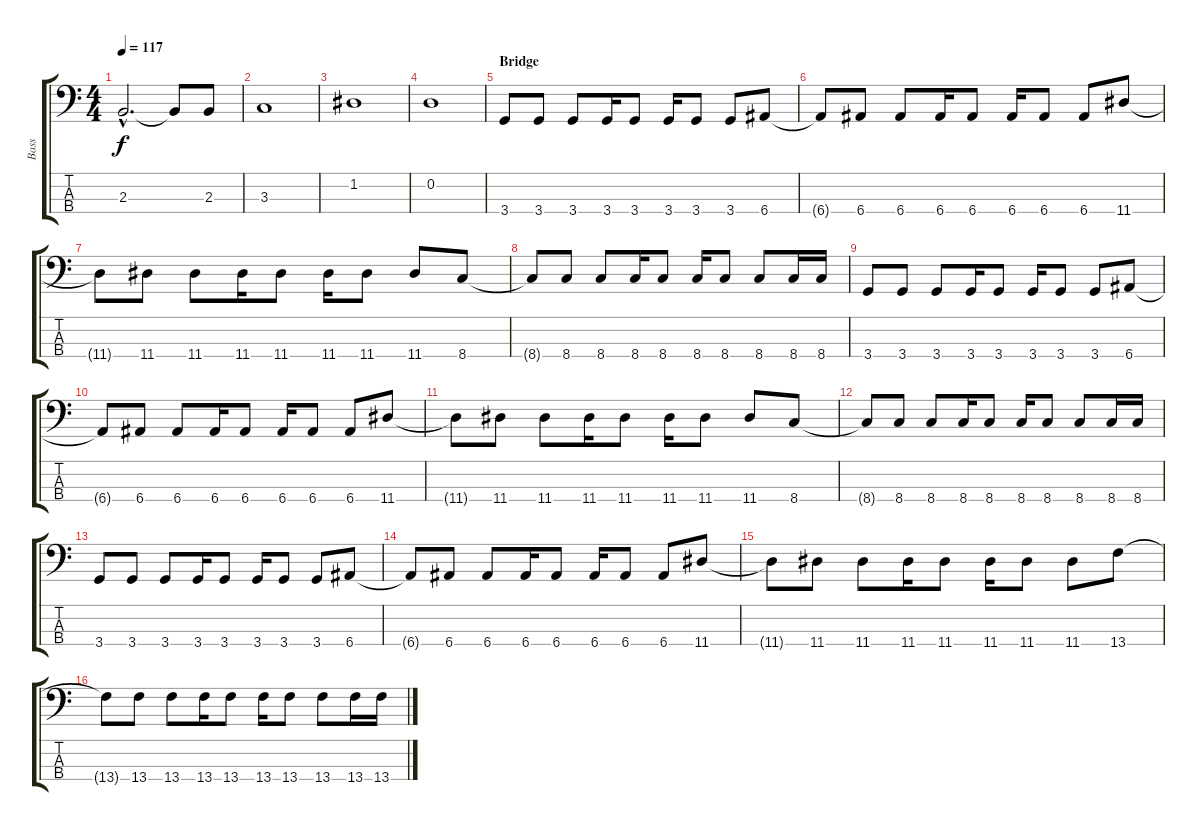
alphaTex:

\track ("Bass" "Bass") {instrument electricbassfinger}
\staff {score tabs}
\tuning (G2 D2 A1 E1) {hide}
\ts (4 4)
\tempo 117
\clef f4
\ks c
2.3{hac}.2{d dy f} 2.3{t}.8 2.3.8 |
3.3.1 |
1.2.1 |
0.2.1 |
\section ("" "Bridge")
3.4.8 3.4.8 3.4.8 3.4.16 3.4.8 3.4.16 3.4.8 3.4.8 6.4.8 |
6.4{t}.8 6.4.8 6.4.8 6.4.16 6.4.8 6.4.16 6.4.8 6.4.8 11.4.8 |
11.4{t}.8 11.4.8 11.4.8 11.4.16 11.4.8 11.4.16 11.4.8 11.4.8 8.4.8 |
8.4{t}.8 8.4.8 8.4.8 8.4.16 8.4.8 8.4.16 8.4.8 8.4.8 8.4.16 8.4.16 |
3.4.8 3.4.8 3.4.8 3.4.16 3.4.8 3.4.16 3.4.8 3.4.8 6.4.8 |
6.4{t}.8 6.4.8 6.4.8 6.4.16 6.4.8 6.4.16 6.4.8 6.4.8 11.4.8 |
11.4{t}.8 11.4.8 11.4.8 11.4.16 11.4.8 11.4.16 11.4.8 11.4.8 8.4.8 |
8.4{t}.8 8.4.8 8.4.8 8.4.16 8.4.8 8.4.16 8.4.8 8.4.8 8.4.16 8.4.16 |
3.4.8 3.4.8 3.4.8 3.4.16 3.4.8 3.4.16 3.4.8 3.4.8 6.4.8 |
6.4{t}.8 6.4.8 6.4.8 6.4.16 6.4.8 6.4.16 6.4.8 6.4.8 11.4.8 |
11.4{t}.8 11.4.8 11.4.8 11.4.16 11.4.8 11.4.16 11.4.8 11.4.8 13.4.8 |
13.4{t}.8 13.4.8 13.4.8 13.4.16 13.4.8 13.4.16 13.4.8 13.4.8 13.4.16 13.4.16
